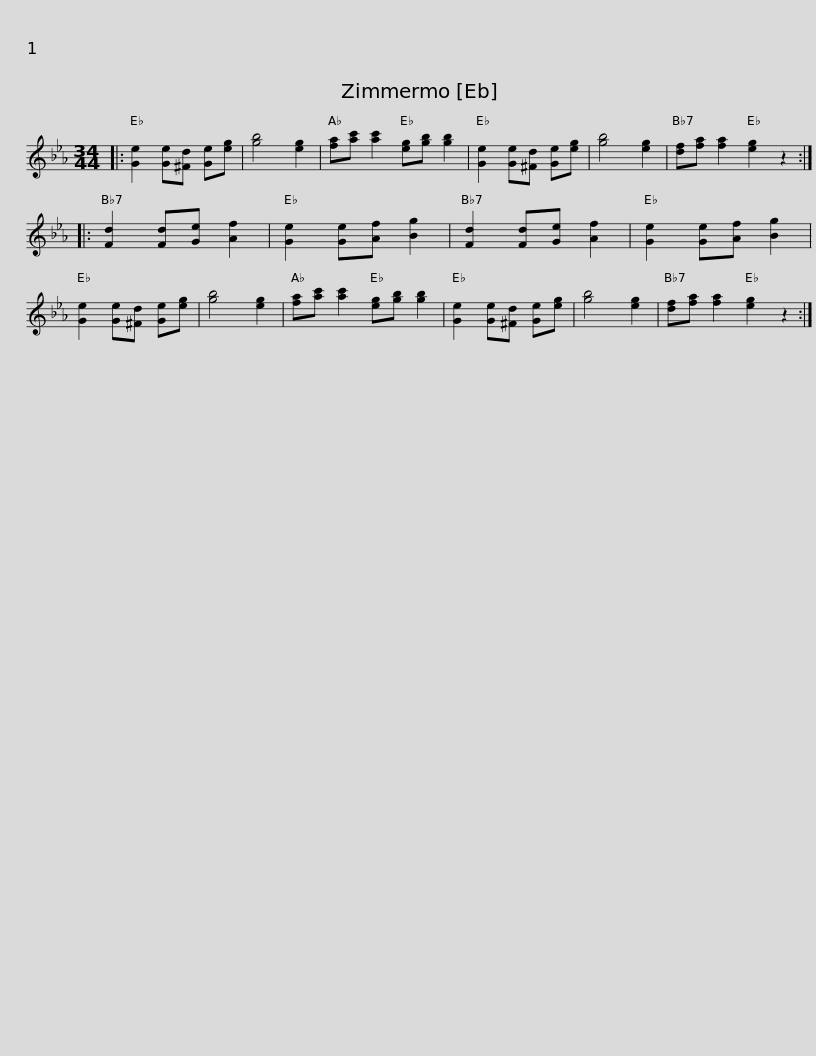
X:1
L:1/8
M:34/44
I:linebreak $
K:Eb
V:1 treble
V:1
|: [Ge]2 [Ge][^Fd] [Ge][eg] | [gb]4 [eg]2 | [fa][ac'] [ac']2 [eg][gb] [gb]2 | [Ge]2 [Ge][^Fd] [Ge][eg] | [gb]4 [eg]2 | %5
 [df][fa] [fa]2 [eg]2 z2 :: [Fd]2 [Fd][Ge] [Af]2 | [Ge]2 [Ge][Af] [Bg]2 |$ [Fd]2 [Fd][Ge] [Af]2 | [Ge]2 [Ge][Af] [Bg]2 | %10
 [Ge]2 [Ge][^Fd] [Ge][eg] | [gb]4 [eg]2 | [fa][ac'] [ac']2 [eg][gb] [gb]2 | [Ge]2 [Ge][^Fd] [Ge][eg] | [gb]4 [eg]2 | %15
 [df][fa] [fa]2 [eg]2 z2 :| %16
